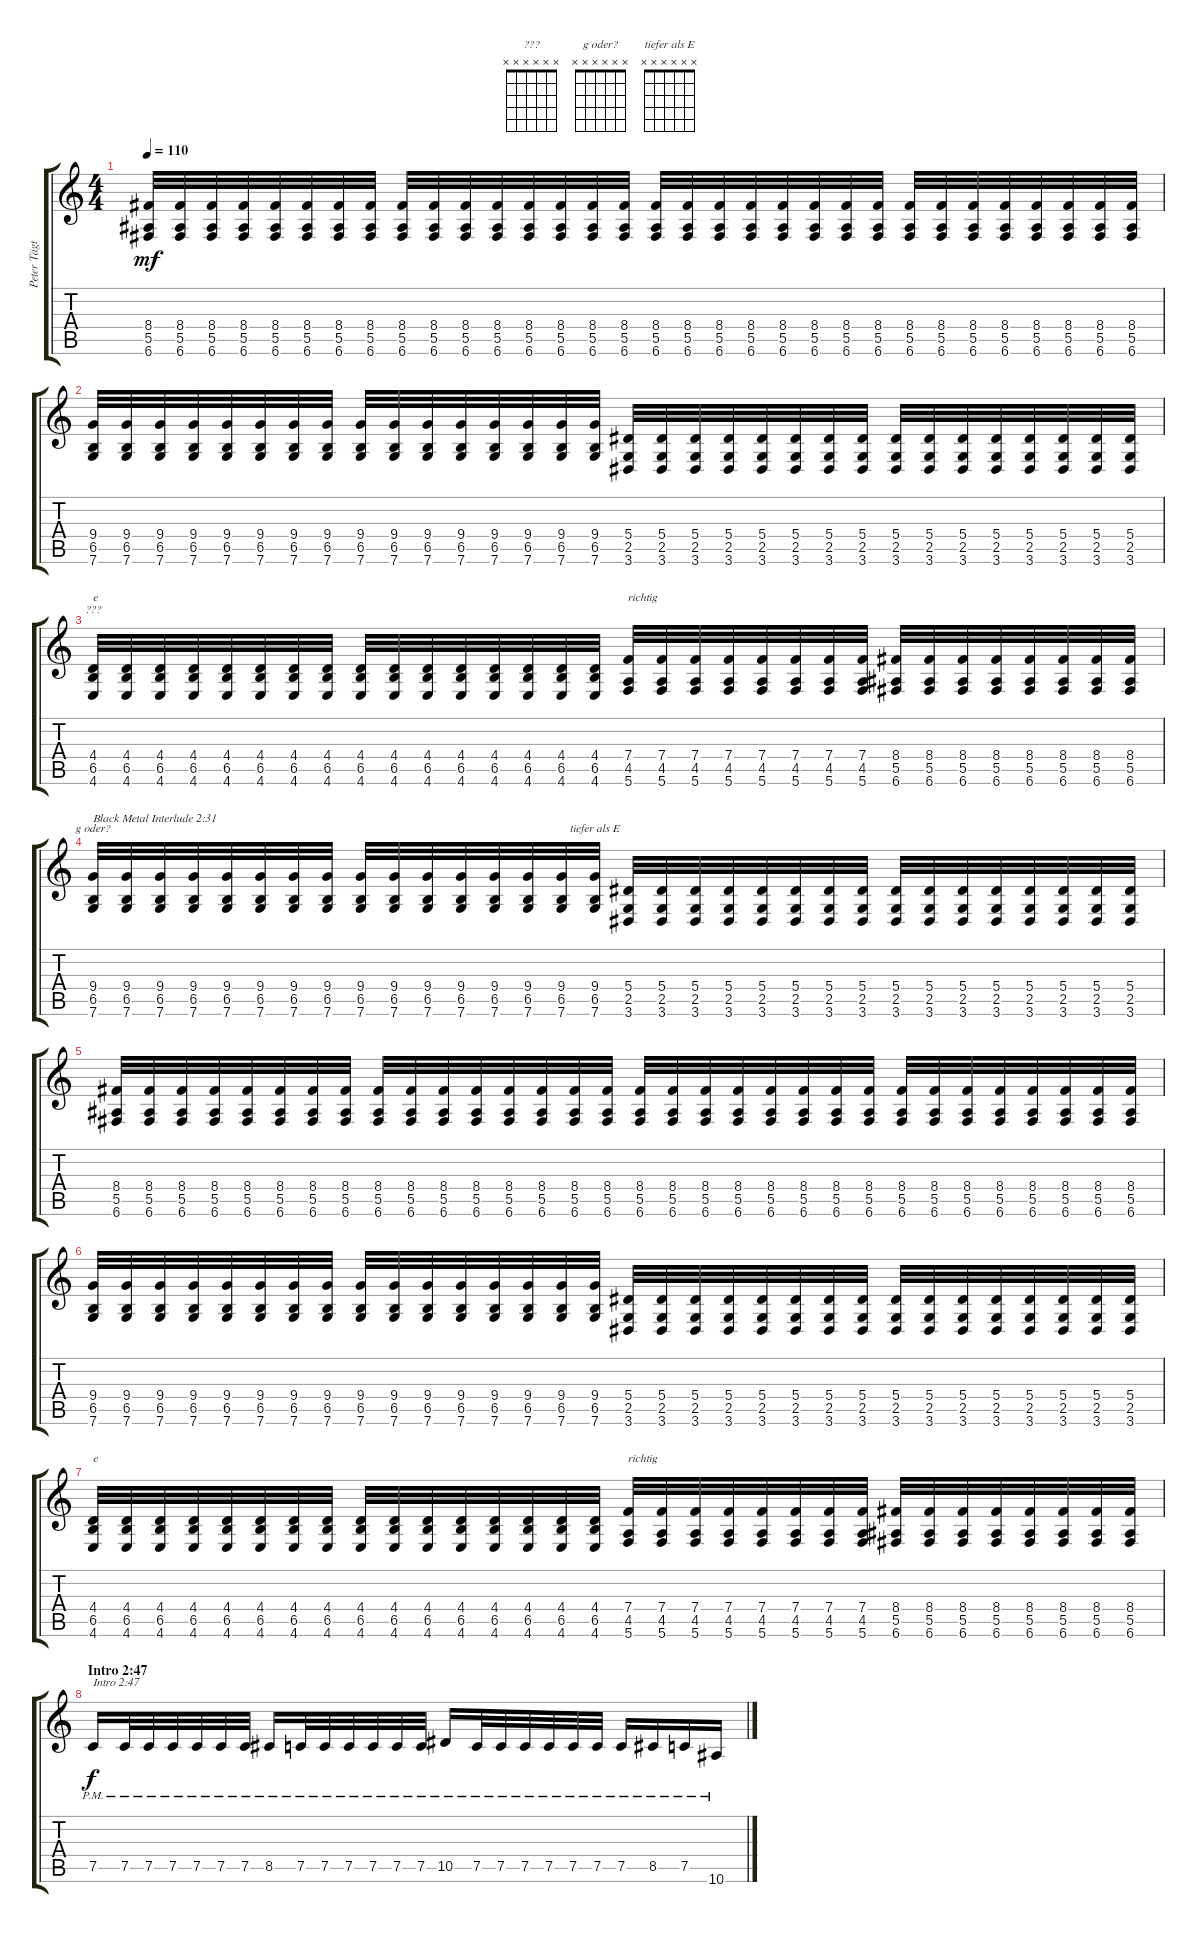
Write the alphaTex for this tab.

\track ("Peter Tägtgren (Lead)" "Peter Tägt") {instrument overdrivenguitar}
\staff {score tabs}
\tuning (C4 G3 Eb3 Bb2 F2 C2) {hide}
\chord ("???" x x x x x x)
\chord ("g oder?" x x x x x x)
\chord ("tiefer als E" x x x x x x)
\ts (4 4)
\tempo 110
\clef g2
\ks c
(8.4 5.5 6.6).32{dy mf} (8.4 5.5 6.6).32 (8.4 5.5 6.6).32 (8.4 5.5 6.6).32 (8.4 5.5 6.6).32 (8.4 5.5 6.6).32 (8.4 5.5 6.6).32 (8.4 5.5 6.6).32 (8.4 5.5 6.6).32 (8.4 5.5 6.6).32 (8.4 5.5 6.6).32 (8.4 5.5 6.6).32 (8.4 5.5 6.6).32 (8.4 5.5 6.6).32 (8.4 5.5 6.6).32 (8.4 5.5 6.6).32 (8.4 5.5 6.6).32 (8.4 5.5 6.6).32 (8.4 5.5 6.6).32 (8.4 5.5 6.6).32 (8.4 5.5 6.6).32 (8.4 5.5 6.6).32 (8.4 5.5 6.6).32 (8.4 5.5 6.6).32 (8.4 5.5 6.6).32 (8.4 5.5 6.6).32 (8.4 5.5 6.6).32 (8.4 5.5 6.6).32 (8.4 5.5 6.6).32 (8.4 5.5 6.6).32 (8.4 5.5 6.6).32 (8.4 5.5 6.6).32 |
(9.4 6.5 7.6).32 (9.4 6.5 7.6).32 (9.4 6.5 7.6).32 (9.4 6.5 7.6).32 (9.4 6.5 7.6).32 (9.4 6.5 7.6).32 (9.4 6.5 7.6).32 (9.4 6.5 7.6).32 (9.4 6.5 7.6).32 (9.4 6.5 7.6).32 (9.4 6.5 7.6).32 (9.4 6.5 7.6).32 (9.4 6.5 7.6).32 (9.4 6.5 7.6).32 (9.4 6.5 7.6).32 (9.4 6.5 7.6).32 (5.4 2.5 3.6).32 (5.4 2.5 3.6).32 (5.4 2.5 3.6).32 (5.4 2.5 3.6).32 (5.4 2.5 3.6).32 (5.4 2.5 3.6).32 (5.4 2.5 3.6).32 (5.4 2.5 3.6).32 (5.4 2.5 3.6).32 (5.4 2.5 3.6).32 (5.4 2.5 3.6).32 (5.4 2.5 3.6).32 (5.4 2.5 3.6).32 (5.4 2.5 3.6).32 (5.4 2.5 3.6).32 (5.4 2.5 3.6).32 |
(4.4 6.5 4.6).32{ch "???" txt "e"} (4.4 6.5 4.6).32 (4.4 6.5 4.6).32 (4.4 6.5 4.6).32 (4.4 6.5 4.6).32 (4.4 6.5 4.6).32 (4.4 6.5 4.6).32 (4.4 6.5 4.6).32 (4.4 6.5 4.6).32 (4.4 6.5 4.6).32 (4.4 6.5 4.6).32 (4.4 6.5 4.6).32 (4.4 6.5 4.6).32 (4.4 6.5 4.6).32 (4.4 6.5 4.6).32 (4.4 6.5 4.6).32 (7.4 4.5 5.6).32{txt "richtig"} (7.4 4.5 5.6).32 (7.4 4.5 5.6).32 (7.4 4.5 5.6).32 (7.4 4.5 5.6).32 (7.4 4.5 5.6).32 (7.4 4.5 5.6).32 (7.4 4.5 5.6).32 (8.4 5.5 6.6).32 (8.4 5.5 6.6).32 (8.4 5.5 6.6).32 (8.4 5.5 6.6).32 (8.4 5.5 6.6).32 (8.4 5.5 6.6).32 (8.4 5.5 6.6).32 (8.4 5.5 6.6).32 |
(9.4 6.5 7.6).32{ch "g oder?" txt "Black Metal Interlude 2:31"} (9.4 6.5 7.6).32 (9.4 6.5 7.6).32 (9.4 6.5 7.6).32 (9.4 6.5 7.6).32 (9.4 6.5 7.6).32 (9.4 6.5 7.6).32 (9.4 6.5 7.6).32 (9.4 6.5 7.6).32 (9.4 6.5 7.6).32 (9.4 6.5 7.6).32 (9.4 6.5 7.6).32 (9.4 6.5 7.6).32 (9.4 6.5 7.6).32 (9.4 6.5 7.6).32 (9.4 6.5 7.6).32{ch "tiefer als E"} (5.4 2.5 3.6).32 (5.4 2.5 3.6).32 (5.4 2.5 3.6).32 (5.4 2.5 3.6).32 (5.4 2.5 3.6).32 (5.4 2.5 3.6).32 (5.4 2.5 3.6).32 (5.4 2.5 3.6).32 (5.4 2.5 3.6).32 (5.4 2.5 3.6).32 (5.4 2.5 3.6).32 (5.4 2.5 3.6).32 (5.4 2.5 3.6).32 (5.4 2.5 3.6).32 (5.4 2.5 3.6).32 (5.4 2.5 3.6).32 |
(8.4 5.5 6.6).32 (8.4 5.5 6.6).32 (8.4 5.5 6.6).32 (8.4 5.5 6.6).32 (8.4 5.5 6.6).32 (8.4 5.5 6.6).32 (8.4 5.5 6.6).32 (8.4 5.5 6.6).32 (8.4 5.5 6.6).32 (8.4 5.5 6.6).32 (8.4 5.5 6.6).32 (8.4 5.5 6.6).32 (8.4 5.5 6.6).32 (8.4 5.5 6.6).32 (8.4 5.5 6.6).32 (8.4 5.5 6.6).32 (8.4 5.5 6.6).32 (8.4 5.5 6.6).32 (8.4 5.5 6.6).32 (8.4 5.5 6.6).32 (8.4 5.5 6.6).32 (8.4 5.5 6.6).32 (8.4 5.5 6.6).32 (8.4 5.5 6.6).32 (8.4 5.5 6.6).32 (8.4 5.5 6.6).32 (8.4 5.5 6.6).32 (8.4 5.5 6.6).32 (8.4 5.5 6.6).32 (8.4 5.5 6.6).32 (8.4 5.5 6.6).32 (8.4 5.5 6.6).32 |
(9.4 6.5 7.6).32 (9.4 6.5 7.6).32 (9.4 6.5 7.6).32 (9.4 6.5 7.6).32 (9.4 6.5 7.6).32 (9.4 6.5 7.6).32 (9.4 6.5 7.6).32 (9.4 6.5 7.6).32 (9.4 6.5 7.6).32 (9.4 6.5 7.6).32 (9.4 6.5 7.6).32 (9.4 6.5 7.6).32 (9.4 6.5 7.6).32 (9.4 6.5 7.6).32 (9.4 6.5 7.6).32 (9.4 6.5 7.6).32 (5.4 2.5 3.6).32 (5.4 2.5 3.6).32 (5.4 2.5 3.6).32 (5.4 2.5 3.6).32 (5.4 2.5 3.6).32 (5.4 2.5 3.6).32 (5.4 2.5 3.6).32 (5.4 2.5 3.6).32 (5.4 2.5 3.6).32 (5.4 2.5 3.6).32 (5.4 2.5 3.6).32 (5.4 2.5 3.6).32 (5.4 2.5 3.6).32 (5.4 2.5 3.6).32 (5.4 2.5 3.6).32 (5.4 2.5 3.6).32 |
(4.4 6.5 4.6).32{txt "e"} (4.4 6.5 4.6).32 (4.4 6.5 4.6).32 (4.4 6.5 4.6).32 (4.4 6.5 4.6).32 (4.4 6.5 4.6).32 (4.4 6.5 4.6).32 (4.4 6.5 4.6).32 (4.4 6.5 4.6).32 (4.4 6.5 4.6).32 (4.4 6.5 4.6).32 (4.4 6.5 4.6).32 (4.4 6.5 4.6).32 (4.4 6.5 4.6).32 (4.4 6.5 4.6).32 (4.4 6.5 4.6).32 (7.4 4.5 5.6).32{txt "richtig"} (7.4 4.5 5.6).32 (7.4 4.5 5.6).32 (7.4 4.5 5.6).32 (7.4 4.5 5.6).32 (7.4 4.5 5.6).32 (7.4 4.5 5.6).32 (7.4 4.5 5.6).32 (8.4 5.5 6.6).32 (8.4 5.5 6.6).32 (8.4 5.5 6.6).32 (8.4 5.5 6.6).32 (8.4 5.5 6.6).32 (8.4 5.5 6.6).32 (8.4 5.5 6.6).32 (8.4 5.5 6.6).32 |
\section ("" "Intro 2:47")
7.5{pm}.16{txt "Intro 2:47" dy f} 7.5{pm}.32 7.5{pm}.32 7.5{pm}.32 7.5{pm}.32 7.5{pm}.32 7.5{pm}.32 8.5{pm}.16 7.5{pm}.32 7.5{pm}.32 7.5{pm}.32 7.5{pm}.32 7.5{pm}.32 7.5{pm}.32 10.5{pm}.16 7.5{pm}.32 7.5{pm}.32 7.5{pm}.32 7.5{pm}.32 7.5{pm}.32 7.5{pm}.32 7.5{pm}.16 8.5{pm}.16 7.5{pm}.16 10.6{pm}.16
